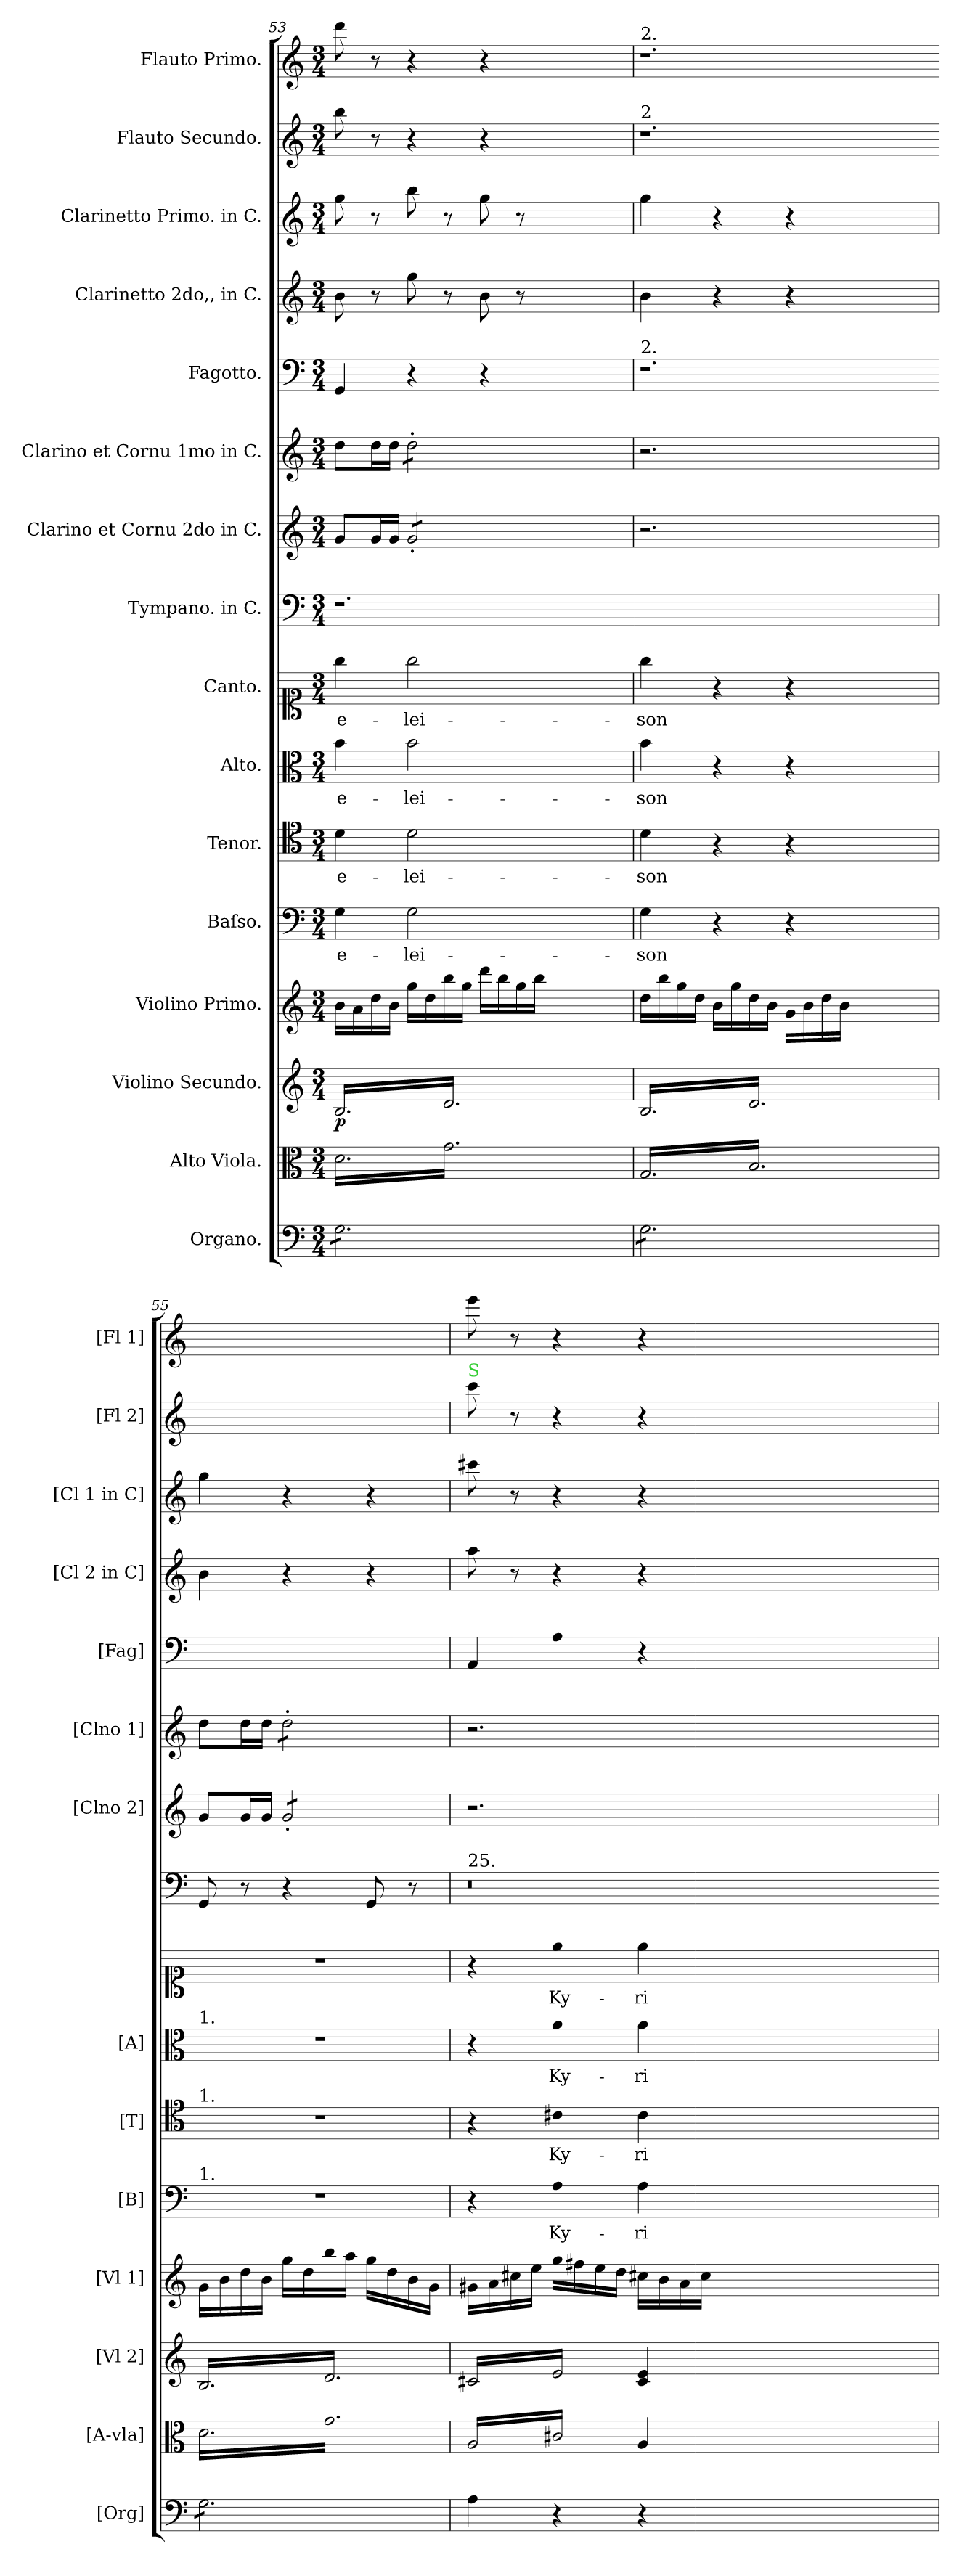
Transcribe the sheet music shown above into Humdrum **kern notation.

**kern	**kern	**kern	**dynam	**kern	**dynam	**kern	**text	**kern	**text	**kern	**text	**kern	**text	**kern	**kern	**kern	**kern	**kern	**kern	**kern	**kern
*part16	*part15	*part14	*part14	*part13	*part13	*part12	*part12	*part11	*part11	*part10	*part10	*part9	*part9	*part8	*part7	*part6	*part5	*part4	*part3	*part2	*part1
*staff16	*staff15	*staff14	*staff14	*staff13	*staff13	*staff12	*staff12	*staff11	*staff11	*staff10	*staff10	*staff9	*staff9	*staff8	*staff7	*staff6	*staff5	*staff4	*staff3	*staff2	*staff1
*I"Organo.	*I"Alto Viola.	*I"Violino Secundo.	*	*I"Violino Primo.	*	*I"Baſso.	*	*I"Tenor.	*	*I"Alto.	*	*I"Canto.	*	*I"Tympano. in C.	*I"Clarino et Cornu 2do in C.	*I"Clarino et Cornu 1mo in C.	*I"Fagotto.	*I"Clarinetto 2do,, in C.	*I"Clarinetto Primo. in C.	*I"Flauto Secundo.	*I"Flauto Primo.
*I'[Org]	*I'[A-vla]	*I'[Vl 2]	*	*I'[Vl 1]	*	*I'[B]	*	*I'[T]	*	*I'[A]	*	*	*	*	*I'[Clno 2]	*I'[Clno 1]	*I'[Fag]	*I'[Cl 2 in C]	*I'[Cl 1 in C]	*I'[Fl 2]	*I'[Fl 1]
*clefF4	*clefC3	*clefG2	*	*clefG2	*	*clefF4	*	*clefC4	*	*clefC3	*	*clefC1	*	*clefF4	*clefG2	*clefG2	*clefF4	*clefG2	*clefG2	*clefG2	*clefG2
*k[]	*k[]	*k[]	*	*k[]	*	*k[]	*	*k[]	*	*k[]	*	*k[]	*	*k[]	*k[]	*k[]	*k[]	*k[]	*k[]	*k[]	*k[]
*a:	*a:	*a:	*	*a:	*	*a:	*	*a:	*	*a:	*	*a:	*	*a:	*a:	*a:	*a:	*a:	*a:	*a:	*a:
*M3/4	*M3/4	*M3/4	*	*M3/4	*	*M3/4	*	*M3/4	*	*M3/4	*	*M3/4	*	*M3/4	*M3/4	*M3/4	*M3/4	*M3/4	*M3/4	*M3/4	*M3/4
=53	=53	=53	=53	=53	=53	=53	=53	=53	=53	=53	=53	=53	=53	=53	=53	=53	=53	=53	=53	=53	=53
!	!	!	!	!	!LO:DY:b:rj	!	!	!	!	!	!	!	!	!	!	!	!	!	!	!	!
*tremolo	*	*	*	*	*	*	*	*	*	*	*	*	*	*	*	*	*	*	*	*	*
*	*tremolo	*	*	*	*	*	*	*	*	*	*	*	*	*	*	*	*	*	*	*	*
*	*	*tremolo	*	*	*	*	*	*	*	*	*	*	*	*	*	*	*	*	*	*	*
8G\L	16d\LL	16B/LL	p	16b\LL	fo	4G\	e-	4d\	e-	4b\	e-	4gg\	e-	1.r	8g/L	8dd\L	4GG/	8b\	8gg\	8bb\	8ddd\
.	16g\	16d/	.	16a\	.	.	.	.	.	.	.	.	.	.	.	.	.	.	.	.	.
8G\	16d\	16B/	.	16dd\	.	.	.	.	.	.	.	.	.	.	16g/L	16dd\L	.	8r	8r	8r	8r
.	16g\	16d/	.	16b\JJ	.	.	.	.	.	.	.	.	.	.	16g/JJ	16dd\JJ	.	.	.	.	.
*	*	*	*	*	*	*	*	*	*	*	*	*	*	*	*tremolo	*	*	*	*	*	*
*	*	*	*	*	*	*	*	*	*	*	*	*	*	*	*	*tremolo	*	*	*	*	*
8G\	16d\	16B/	.	16gg\LL	.	2G\	-lei-	2d\	-lei-	2b\	-lei-	2gg\	-lei-	.	8g'</L	8dd'>\L	4r	8gg\	8bb\	4r	4r
.	16g\	16d/	.	16dd\	.	.	.	.	.	.	.	.	.	.	.	.	.	.	.	.	.
8G\	16d\	16B/	.	16bb\	.	.	.	.	.	.	.	.	.	.	8g'</	8dd'>\	.	8r	8r	.	.
.	16g\	16d/	.	16gg\JJ	.	.	.	.	.	.	.	.	.	.	.	.	.	.	.	.	.
8G\	16d\	16B/	.	16ddd\LL	.	.	.	.	.	.	.	.	.	.	8g'</	8dd'>\	4r	8b\	8gg\	4r	4r
.	16g\	16d/	.	16bb\	.	.	.	.	.	.	.	.	.	.	.	.	.	.	.	.	.
8G\J	16d\	16B/	.	16gg\	.	.	.	.	.	.	.	.	.	.	8g'</J	8dd'>\J	.	8r	8r	.	.
*	*	*	*	*	*	*	*	*	*	*	*	*	*	*	*	*Xtremolo	*	*	*	*	*
*	*	*	*	*	*	*	*	*	*	*	*	*	*	*	*Xtremolo	*	*	*	*	*	*
.	16g\JJ	16d/JJ	.	16bb\JJ	.	.	.	.	.	.	.	.	.	.	.	.	.	.	.	.	.
2.ryy	2.ryy	2.ryy	.	2.ryy	.	2.ryy	.	2.ryy	.	2.ryy	.	2.ryy	.	.	2.ryy	2.ryy	2.ryy	2.ryy	2.ryy	2.ryy	2.ryy
.	.	.	.	.	.	.	.	.	.	.	.	.	.	.	.	.	.	.	.	.	.
.	.	.	.	.	.	.	.	.	.	.	.	.	.	.	.	.	.	.	.	.	.
.	.	.	.	.	.	.	.	.	.	.	.	.	.	.	.	.	.	.	.	.	.
.	.	.	.	.	.	.	.	.	.	.	.	.	.	.	.	.	.	.	.	.	.
.	.	.	.	.	.	.	.	.	.	.	.	.	.	.	.	.	.	.	.	.	.
=54	=54	=54	=54	=54	=54	=54	=54	=54	=54	=54	=54	=54	=54	=54-	=54	=54	=54	=54	=54	=54	=54
!	!	!	!	!	!	!	!	!	!	!	!	!	!	!	!	!	!	!	!	!	!LO:TX:a:t=2.
!	!	!	!	!	!	!	!	!	!	!	!	!	!	!	!	!	!	!	!	!LO:TX:a:t=2	!
!	!	!	!	!	!	!	!	!	!	!	!	!	!	!	!	!	!LO:TX:a:t=2.	!	!	!	!
8G\L	16G/LL	16B/LL	.	16dd\LL	.	4G\	-son	4d\	-son	4b\	-son	4gg\	-son	1.ryy	2.r	2.r	1.r	4b\	4gg\	1.r	1.r
.	16B/	16d/	.	16bb\	.	.	.	.	.	.	.	.	.	.	.	.	.	.	.	.	.
8G\	16G/	16B/	.	16gg\	.	.	.	.	.	.	.	.	.	.	.	.	.	.	.	.	.
.	16B/	16d/	.	16dd\JJ	.	.	.	.	.	.	.	.	.	.	.	.	.	.	.	.	.
8G\	16G/	16B/	.	16b\LL	.	4r	.	4r	.	4r	.	4r	.	.	.	.	.	4r	4r	.	.
.	16B/	16d/	.	16gg\	.	.	.	.	.	.	.	.	.	.	.	.	.	.	.	.	.
8G\	16G/	16B/	.	16dd\	.	.	.	.	.	.	.	.	.	.	.	.	.	.	.	.	.
.	16B/	16d/	.	16b\JJ	.	.	.	.	.	.	.	.	.	.	.	.	.	.	.	.	.
8G\	16G/	16B/	.	16g\LL	.	4r	.	4r	.	4r	.	4r	.	.	.	.	.	4r	4r	.	.
.	16B/	16d/	.	16b\	.	.	.	.	.	.	.	.	.	.	.	.	.	.	.	.	.
8G\J	16G/	16B/	.	16dd\	.	.	.	.	.	.	.	.	.	.	.	.	.	.	.	.	.
.	16B/JJ	16d/JJ	.	16b\JJ	.	.	.	.	.	.	.	.	.	.	.	.	.	.	.	.	.
2.ryy	2.ryy	2.ryy	.	2.ryy	.	2.ryy	.	2.ryy	.	2.ryy	.	2.ryy	.	.	2.ryy	2.ryy	.	2.ryy	2.ryy	.	.
.	.	.	.	.	.	.	.	.	.	.	.	.	.	.	.	.	.	.	.	.	.
.	.	.	.	.	.	.	.	.	.	.	.	.	.	.	.	.	.	.	.	.	.
.	.	.	.	.	.	.	.	.	.	.	.	.	.	.	.	.	.	.	.	.	.
.	.	.	.	.	.	.	.	.	.	.	.	.	.	.	.	.	.	.	.	.	.
.	.	.	.	.	.	.	.	.	.	.	.	.	.	.	.	.	.	.	.	.	.
=55	=55	=55	=55-	=55	=55-	=55	=55-	=55	=55-	=55	=55-	=55	=55-	=55	=55	=55	=55-	=55	=55	=55-	=55-
!	!	!	!	!	!	!	!	!	!	!LO:TX:a:t=1.	!	!	!	!	!	!	!	!	!	!	!
!	!	!	!	!	!	!	!	!LO:TX:a:t=1.	!	!	!	!	!	!	!	!	!	!	!	!	!
!	!	!	!	!	!	!LO:TX:a:t=1.	!	!	!	!	!	!	!	!	!	!	!	!	!	!	!
8G\L	16d\LL	16B/LL	.	16g\LL	.	2.r	.	2.r	.	2.r	.	2.r	.	8GG/	8g/L	8dd\L	2.ryy	4b\	4gg\	2.ryy	2.ryy
.	16g\	16d/	.	16b\	.	.	.	.	.	.	.	.	.	.	.	.	.	.	.	.	.
8G\	16d\	16B/	.	16dd\	.	.	.	.	.	.	.	.	.	8r	16g/L	16dd\L	.	.	.	.	.
.	16g\	16d/	.	16b\JJ	.	.	.	.	.	.	.	.	.	.	16g/JJ	16dd\JJ	.	.	.	.	.
*	*	*	*	*	*	*	*	*	*	*	*	*	*	*	*tremolo	*	*	*	*	*	*
*	*	*	*	*	*	*	*	*	*	*	*	*	*	*	*	*tremolo	*	*	*	*	*
8G\	16d\	16B/	.	16gg\LL	.	.	.	.	.	.	.	.	.	4r	8g'</L	8dd'>\L	.	4r	4r	.	.
.	16g\	16d/	.	16dd\	.	.	.	.	.	.	.	.	.	.	.	.	.	.	.	.	.
8G\	16d\	16B/	.	16bb\	.	.	.	.	.	.	.	.	.	.	8g'</	8dd'>\	.	.	.	.	.
.	16g\	16d/	.	16aa\JJ	.	.	.	.	.	.	.	.	.	.	.	.	.	.	.	.	.
8G\	16d\	16B/	.	16gg\LL	.	.	.	.	.	.	.	.	.	8GG/	8g'</	8dd'>\	.	4r	4r	.	.
.	16g\	16d/	.	16dd\	.	.	.	.	.	.	.	.	.	.	.	.	.	.	.	.	.
8G\J	16d\	16B/	.	16b\	.	.	.	.	.	.	.	.	.	8r	8g'</J	8dd'>\J	.	.	.	.	.
*	*	*	*	*	*	*	*	*	*	*	*	*	*	*	*	*Xtremolo	*	*	*	*	*
*	*	*	*	*	*	*	*	*	*	*	*	*	*	*	*Xtremolo	*	*	*	*	*	*
*Xtremolo	*	*	*	*	*	*	*	*	*	*	*	*	*	*	*	*	*	*	*	*	*
.	16g\JJ	16d/JJ	.	16g\JJ	.	.	.	.	.	.	.	.	.	.	.	.	.	.	.	.	.
=56	=56	=56	=56	=56	=56	=56	=56	=56	=56	=56	=56	=56	=56	=56	=56	=56	=56	=56	=56	=56	=56
!	!	!	!	!	!	!	!	!	!	!	!	!	!	!	!	!	!	!	!	!LO:TX:a:color=limegreen:t=S	!
!	!	!	!	!	!	!	!	!	!	!	!	!	!	!LO:TX:a:t=25.	!	!	!	!	!	!	!
4A\	16A/LL	16c#X/LL	.	16g#X\LL	.	4r	.	4r	.	4r	.	4r	.	0.r	2.r	2.r	4AA/	8aa\	8ccc#X\	8ccc\	8eee\
.	16c#/	16e/	.	16a\	.	.	.	.	.	.	.	.	.	.	.	.	.	.	.	.	.
.	16A/	16c#X/	.	16cc#X\	.	.	.	.	.	.	.	.	.	.	.	.	.	8r	8r	8r	8r
.	16c#/	16e/	.	16ee\JJ	.	.	.	.	.	.	.	.	.	.	.	.	.	.	.	.	.
4r	16A/	16c#X/	.	16gg\LL	.	4A\	Ky-	4c#X\	Ky-	4a\	Ky-	4ee\	Ky-	.	.	.	4A\	4r	4r	4r	4r
.	16c#/	16e/	.	16ff#X\	.	.	.	.	.	.	.	.	.	.	.	.	.	.	.	.	.
.	16A/	16c#X/	.	16ee\	.	.	.	.	.	.	.	.	.	.	.	.	.	.	.	.	.
.	16c#/JJ	16e/JJ	.	16dd\JJ	.	.	.	.	.	.	.	.	.	.	.	.	.	.	.	.	.
*	*	*Xtremolo	*	*	*	*	*	*	*	*	*	*	*	*	*	*	*	*	*	*	*
*	*Xtremolo	*	*	*	*	*	*	*	*	*	*	*	*	*	*	*	*	*	*	*	*
4r	4A/	4c#/ 4e/	.	16cc#X\LL	.	4A\	-ri-	4c#\	-ri-	4a\	-ri-	4ee\	-ri-	.	.	.	4r	4r	4r	4r	4r
.	.	.	.	16b\	.	.	.	.	.	.	.	.	.	.	.	.	.	.	.	.	.
.	.	.	.	16a\	.	.	.	.	.	.	.	.	.	.	.	.	.	.	.	.	.
.	.	.	.	16cc#\JJ	.	.	.	.	.	.	.	.	.	.	.	.	.	.	.	.	.
0ryy	0ryy	0ryy	.	0ryy	.	0ryy	.	0ryy	.	0ryy	.	0ryy	.	.	0ryy	0ryy	0ryy	0ryy	0ryy	0ryy	0ryy
4ryy	4ryy	4ryy	.	4ryy	.	4ryy	.	4ryy	.	4ryy	.	4ryy	.	.	4ryy	4ryy	4ryy	4ryy	4ryy	4ryy	4ryy
=	=	=	=	=	=	=	=	=	=	=	=	=	=	=-	=	=	=	=	=	=	=
*-	*-	*-	*-	*-	*-	*-	*-	*-	*-	*-	*-	*-	*-	*-	*-	*-	*-	*-	*-	*-	*-
